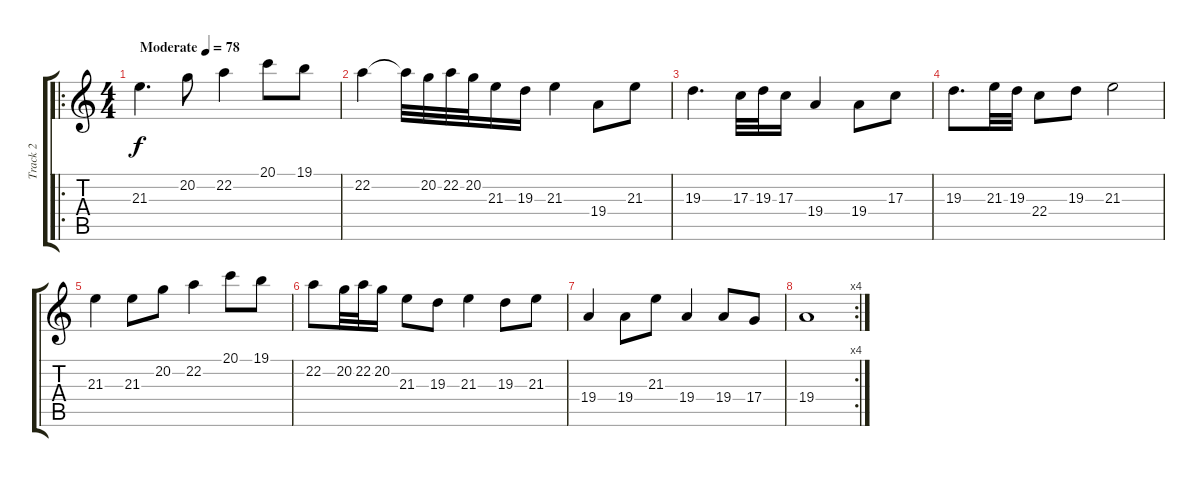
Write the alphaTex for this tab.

\track ("Track 2" "Track 2") {instrument piccolo}
\staff {score tabs}
\tuning (E4 B3 G3 D3 A2 E2) {hide}
\ro
\ts (4 4)
\tempo (78 "Moderate")
\clef g2
\ks c
21.3.4{d dy f instrument piccolo} 20.2.8 22.2.4 20.1.8 19.1.8 |
22.2.4 22.2{t}.32 20.2.32 22.2.32 20.2.32 21.3.16 19.3.16 21.3.4 19.4.8 21.3.8 |
19.3.4{d} 17.3.32 19.3.32 17.3.16 19.4.4 19.4.8 17.3.8 |
19.3.8{d} 21.3.32 19.3.32 22.4.8 19.3.8 21.3.2 |
21.3.4 21.3.8 20.2.8 22.2.4 20.1.8 19.1.8 |
22.2.8 20.2.32 22.2.32 20.2.16 21.3.8 19.3.8 21.3.4 19.3.8 21.3.8 |
19.4.4 19.4.8 21.3.8 19.4.4 19.4.8 17.4.8 |
\rc 4
19.4.1
